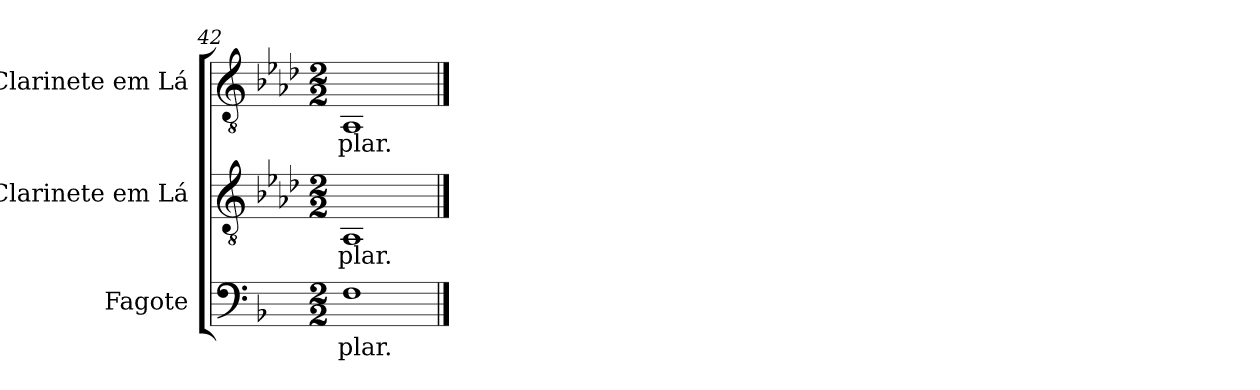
**kern	**text	**kern	**text	**kern	**text
*part3	*part3	*part2	*part2	*part1	*part1
*staff3	*staff3	*staff2	*staff2	*staff1	*staff1
*I"Fagote	*	*I"Clarinete em Lá	*	*I"Clarinete em Lá	*
*clefF4	*	*clefGv2	*	*clefGv2	*
*	*	*ITrd2c3	*	*ITrd2c3	*
*k[b-]	*	*k[b-]	*	*k[b-]	*
*F:	*	*F:	*	*F:	*
*M2/2	*	*M2/2	*	*M2/2	*
=42	=42	=42	=42	=42	=42
!	!LO:LY:b:color=#000000	!	!	!	!
!	!	!	!LO:LY:b:color=#000000	!	!
!	!	!	!	!	!LO:LY:b:color=#000000
1Fi	-plar.	1FFi	-plar.	1FFi	-plar.
==	==	==	==	==	==
*-	*-	*-	*-	*-	*-
